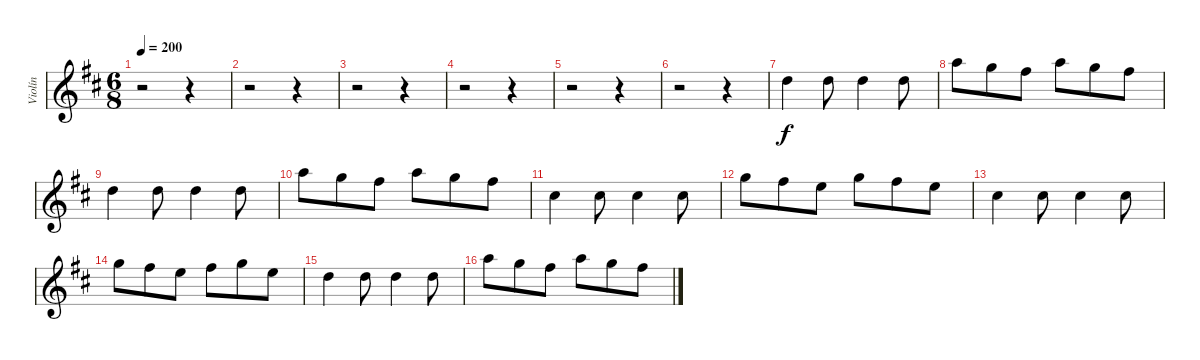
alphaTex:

\track ("Violín" "Violín") {instrument violin}
\staff {score}
\tuning (E5 A4 D4 G3) {hide}
\ts (6 8)
\tempo 200
\clef g2
\ks bminor
r.2{dy f} r.4 |
r.2 r.4 |
r.2 r.4 |
r.2 r.4 |
r.2 r.4 |
r.2 r.4 |
5.2.4 5.2.8 5.2.4 5.2.8 |
5.1.8 3.1.8 2.1.8 5.1.8 3.1.8 2.1.8 |
5.2.4 5.2.8 5.2.4 5.2.8 |
5.1.8 3.1.8 2.1.8 5.1.8 3.1.8 2.1.8 |
4.2.4 4.2.8 4.2.4 4.2.8 |
3.1.8 2.1.8 0.1.8 3.1.8 2.1.8 0.1.8 |
4.2.4 4.2.8 4.2.4 4.2.8 |
3.1.8 2.1.8 0.1.8 2.1.8 3.1.8 0.1.8 |
5.2.4 5.2.8 5.2.4 5.2.8 |
5.1.8 3.1.8 2.1.8 5.1.8 3.1.8 2.1.8
